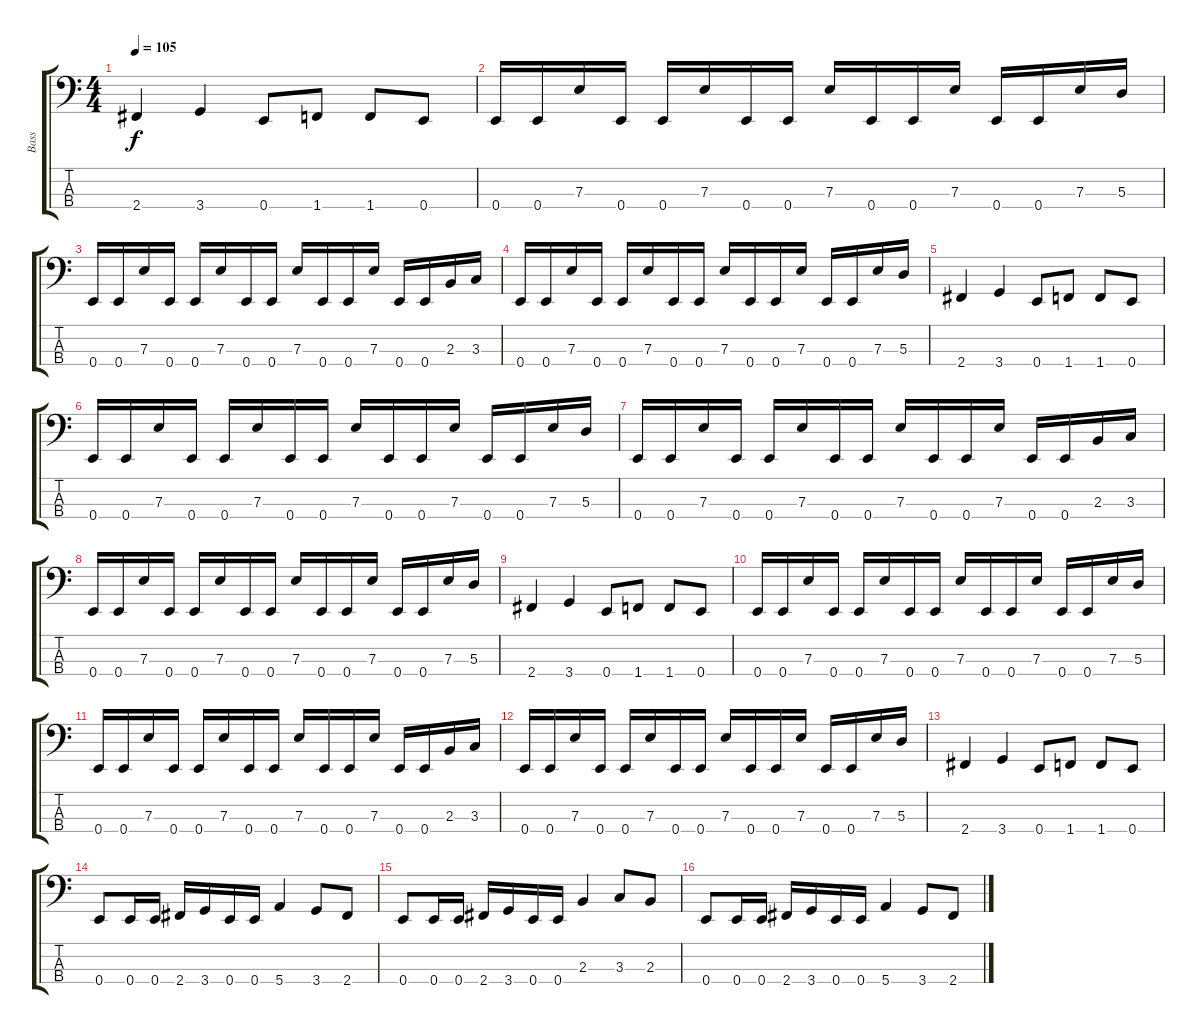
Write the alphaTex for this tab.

\track ("Bass" "Bass") {instrument electricbassfinger}
\staff {score tabs}
\tuning (G2 D2 A1 E1) {hide}
\ts (4 4)
\tempo 105
\clef f4
\ks c
2.4.4{dy f} 3.4.4 0.4.8 1.4.8 1.4.8 0.4.8 |
0.4.16 0.4.16 7.3.16 0.4.16 0.4.16 7.3.16 0.4.16 0.4.16 7.3.16 0.4.16 0.4.16 7.3.16 0.4.16 0.4.16 7.3.16 5.3.16 |
0.4.16 0.4.16 7.3.16 0.4.16 0.4.16 7.3.16 0.4.16 0.4.16 7.3.16 0.4.16 0.4.16 7.3.16 0.4.16 0.4.16 2.3.16 3.3.16 |
0.4.16 0.4.16 7.3.16 0.4.16 0.4.16 7.3.16 0.4.16 0.4.16 7.3.16 0.4.16 0.4.16 7.3.16 0.4.16 0.4.16 7.3.16 5.3.16 |
2.4.4 3.4.4 0.4.8 1.4.8 1.4.8 0.4.8 |
0.4.16 0.4.16 7.3.16 0.4.16 0.4.16 7.3.16 0.4.16 0.4.16 7.3.16 0.4.16 0.4.16 7.3.16 0.4.16 0.4.16 7.3.16 5.3.16 |
0.4.16 0.4.16 7.3.16 0.4.16 0.4.16 7.3.16 0.4.16 0.4.16 7.3.16 0.4.16 0.4.16 7.3.16 0.4.16 0.4.16 2.3.16 3.3.16 |
0.4.16 0.4.16 7.3.16 0.4.16 0.4.16 7.3.16 0.4.16 0.4.16 7.3.16 0.4.16 0.4.16 7.3.16 0.4.16 0.4.16 7.3.16 5.3.16 |
2.4.4 3.4.4 0.4.8 1.4.8 1.4.8 0.4.8 |
0.4.16 0.4.16 7.3.16 0.4.16 0.4.16 7.3.16 0.4.16 0.4.16 7.3.16 0.4.16 0.4.16 7.3.16 0.4.16 0.4.16 7.3.16 5.3.16 |
0.4.16 0.4.16 7.3.16 0.4.16 0.4.16 7.3.16 0.4.16 0.4.16 7.3.16 0.4.16 0.4.16 7.3.16 0.4.16 0.4.16 2.3.16 3.3.16 |
0.4.16 0.4.16 7.3.16 0.4.16 0.4.16 7.3.16 0.4.16 0.4.16 7.3.16 0.4.16 0.4.16 7.3.16 0.4.16 0.4.16 7.3.16 5.3.16 |
2.4.4 3.4.4 0.4.8 1.4.8 1.4.8 0.4.8 |
0.4.8 0.4.16 0.4.16 2.4.16 3.4.16 0.4.16 0.4.16 5.4.4 3.4.8 2.4.8 |
0.4.8 0.4.16 0.4.16 2.4.16 3.4.16 0.4.16 0.4.16 2.3.4 3.3.8 2.3.8 |
0.4.8 0.4.16 0.4.16 2.4.16 3.4.16 0.4.16 0.4.16 5.4.4 3.4.8 2.4.8
